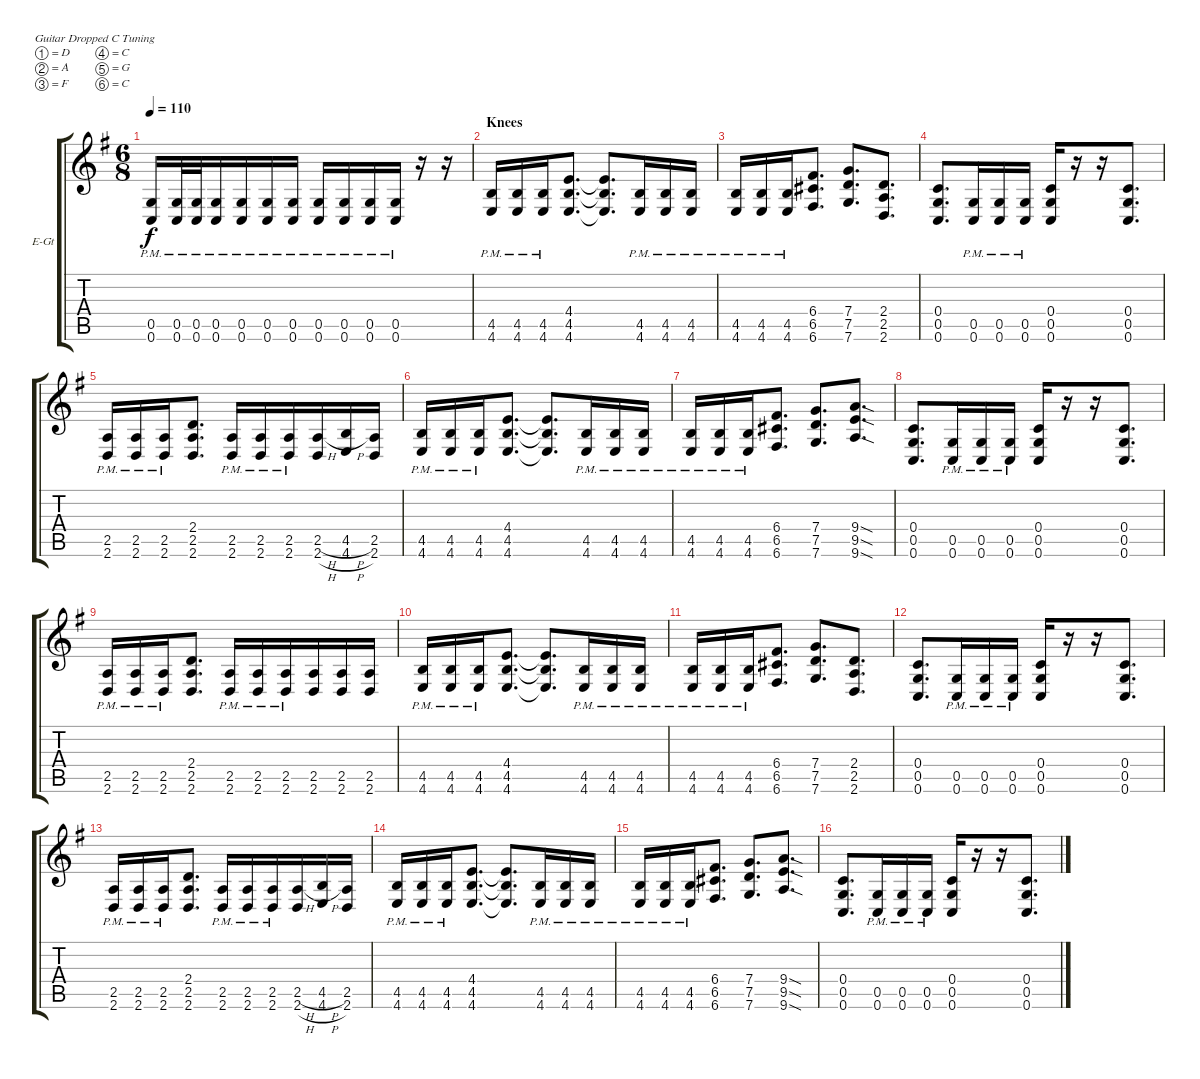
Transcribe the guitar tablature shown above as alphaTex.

\bracketExtendMode groupsimilarinstruments
\firstSystemTrackNameOrientation horizontal
\otherSystemsTrackNameOrientation horizontal
\track ("Electric Guitar 2" "E-Gt") {instrument distortionguitar}
\staff {score tabs}
\tuning (D4 A3 F3 C3 G2 C2)
\ts (6 8)
\tempo 110
\clef g2
\ks eminor
(0.6{pm} 0.5{pm}).16{dy f} (0.6{pm} 0.5{pm}).32 (0.6{pm} 0.5{pm}).32 (0.6{pm} 0.5{pm}).16 (0.6{pm} 0.5{pm}).16 (0.6{pm} 0.5{pm}).16 (0.6{pm} 0.5{pm}).16 (0.6{pm} 0.5{pm}).16 (0.6{pm} 0.5{pm}).16 (0.6{pm} 0.5{pm}).16 (0.6{pm} 0.5{pm}).16 r.16 r.16 |
\section ("" "Knees")
(4.6{pm} 4.5{pm}).16 (4.6{pm} 4.5{pm}).16 (4.6{pm} 4.5{pm}).16 (4.5 4.6 4.4).8{d} (4.4{t} 4.5{t} 4.6{t}).8{d} (4.6{pm} 4.5{pm}).16 (4.5{pm} 4.6{pm}).16 (4.5{pm} 4.6{pm}).16 |
(4.6{pm} 4.5{pm}).16 (4.6{pm} 4.5{pm}).16 (4.6{pm} 4.5{pm}).16 (6.6 6.5 6.4).8{d} (7.4 7.5 7.6).8{d} (2.6 2.5 2.4).8{d} |
(0.6 0.5 0.4).8{d} (0.6{pm} 0.5{pm}).16 (0.6{pm} 0.5{pm}).16 (0.6{pm} 0.5{pm}).16 (0.6 0.5 0.4).16 r.16 r.16 (0.6 0.5 0.4).8{d} |
(2.6{pm} 2.5{pm}).16 (2.6{pm} 2.5{pm}).16 (2.6{pm} 2.5{pm}).16 (2.6 2.5 2.4).8{d} (2.6{pm} 2.5{pm}).16 (2.6{pm} 2.5{pm}).16 (2.6{pm} 2.5{pm}).16 (2.6{h} 2.5{h}).16 (4.6{h} 4.5{h}).16 (2.6 2.5).16 |
(4.6{pm} 4.5{pm}).16 (4.6{pm} 4.5{pm}).16 (4.6{pm} 4.5{pm}).16 (4.5 4.6 4.4).8{d} (4.4{t} 4.5{t} 4.6{t}).8{d} (4.6{pm} 4.5{pm}).16 (4.5{pm} 4.6{pm}).16 (4.5{pm} 4.6{pm}).16 |
(4.6{pm} 4.5{pm}).16 (4.6{pm} 4.5{pm}).16 (4.6{pm} 4.5{pm}).16 (6.6 6.5 6.4).8{d} (7.4 7.5 7.6).8{d} (9.6{sod} 9.5{sod} 9.4{sod}).8{d} |
(0.6 0.5 0.4).8{d} (0.6{pm} 0.5{pm}).16 (0.6{pm} 0.5{pm}).16 (0.6{pm} 0.5{pm}).16 (0.6 0.5 0.4).16 r.16 r.16 (0.6 0.5 0.4).8{d} |
(2.6{pm} 2.5{pm}).16 (2.6{pm} 2.5{pm}).16 (2.6{pm} 2.5{pm}).16 (2.6 2.5 2.4).8{d} (2.6{pm} 2.5{pm}).16 (2.6{pm} 2.5{pm}).16 (2.6{pm} 2.5{pm}).16 (2.6 2.5).16 (2.6 2.5).16 (2.6 2.5).16 |
(4.6{pm} 4.5{pm}).16 (4.6{pm} 4.5{pm}).16 (4.6{pm} 4.5{pm}).16 (4.5 4.6 4.4).8{d} (4.4{t} 4.5{t} 4.6{t}).8{d} (4.6{pm} 4.5{pm}).16 (4.5{pm} 4.6{pm}).16 (4.5{pm} 4.6{pm}).16 |
(4.6{pm} 4.5{pm}).16 (4.6{pm} 4.5{pm}).16 (4.6{pm} 4.5{pm}).16 (6.6 6.5 6.4).8{d} (7.4 7.5 7.6).8{d} (2.6 2.5 2.4).8{d} |
(0.6 0.5 0.4).8{d} (0.6{pm} 0.5{pm}).16 (0.6{pm} 0.5{pm}).16 (0.6{pm} 0.5{pm}).16 (0.6 0.5 0.4).16 r.16 r.16 (0.6 0.5 0.4).8{d} |
(2.6{pm} 2.5{pm}).16 (2.6{pm} 2.5{pm}).16 (2.6{pm} 2.5{pm}).16 (2.6 2.5 2.4).8{d} (2.6{pm} 2.5{pm}).16 (2.6{pm} 2.5{pm}).16 (2.6{pm} 2.5{pm}).16 (2.6{h} 2.5{h}).16 (4.6{h} 4.5{h}).16 (2.6 2.5).16 |
(4.6{pm} 4.5{pm}).16 (4.6{pm} 4.5{pm}).16 (4.6{pm} 4.5{pm}).16 (4.5 4.6 4.4).8{d} (4.4{t} 4.5{t} 4.6{t}).8{d} (4.6{pm} 4.5{pm}).16 (4.5{pm} 4.6{pm}).16 (4.5{pm} 4.6{pm}).16 |
(4.6{pm} 4.5{pm}).16 (4.6{pm} 4.5{pm}).16 (4.6{pm} 4.5{pm}).16 (6.6 6.5 6.4).8{d} (7.4 7.5 7.6).8{d} (9.6{sod} 9.5{sod} 9.4{sod}).8{d} |
(0.6 0.5 0.4).8{d} (0.6{pm} 0.5{pm}).16 (0.6{pm} 0.5{pm}).16 (0.6{pm} 0.5{pm}).16 (0.6 0.5 0.4).16 r.16 r.16 (0.6 0.5 0.4).8{d}
